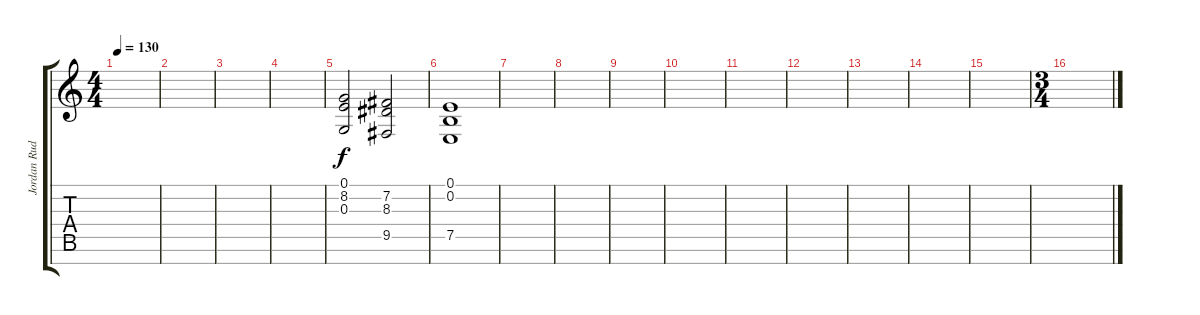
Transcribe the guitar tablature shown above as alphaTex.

\track ("Jordan Rudess Fill" "Jordan Rud") {instrument synthstrings2}
\staff {score tabs}
\tuning (E4 B3 G3 D3 A2 E2 B1) {hide}
\ts (4 4)
\tempo 130
\clef g2
\ks c
|
|
|
|
(0.1 8.2 0.3).2{dy f volume 12 instrument stringensemble1} (7.2 8.3 9.5).2 |
(0.1 0.2 7.5).1 |
|
|
|
|
|
|
|
|
|
\ts (3 4)
